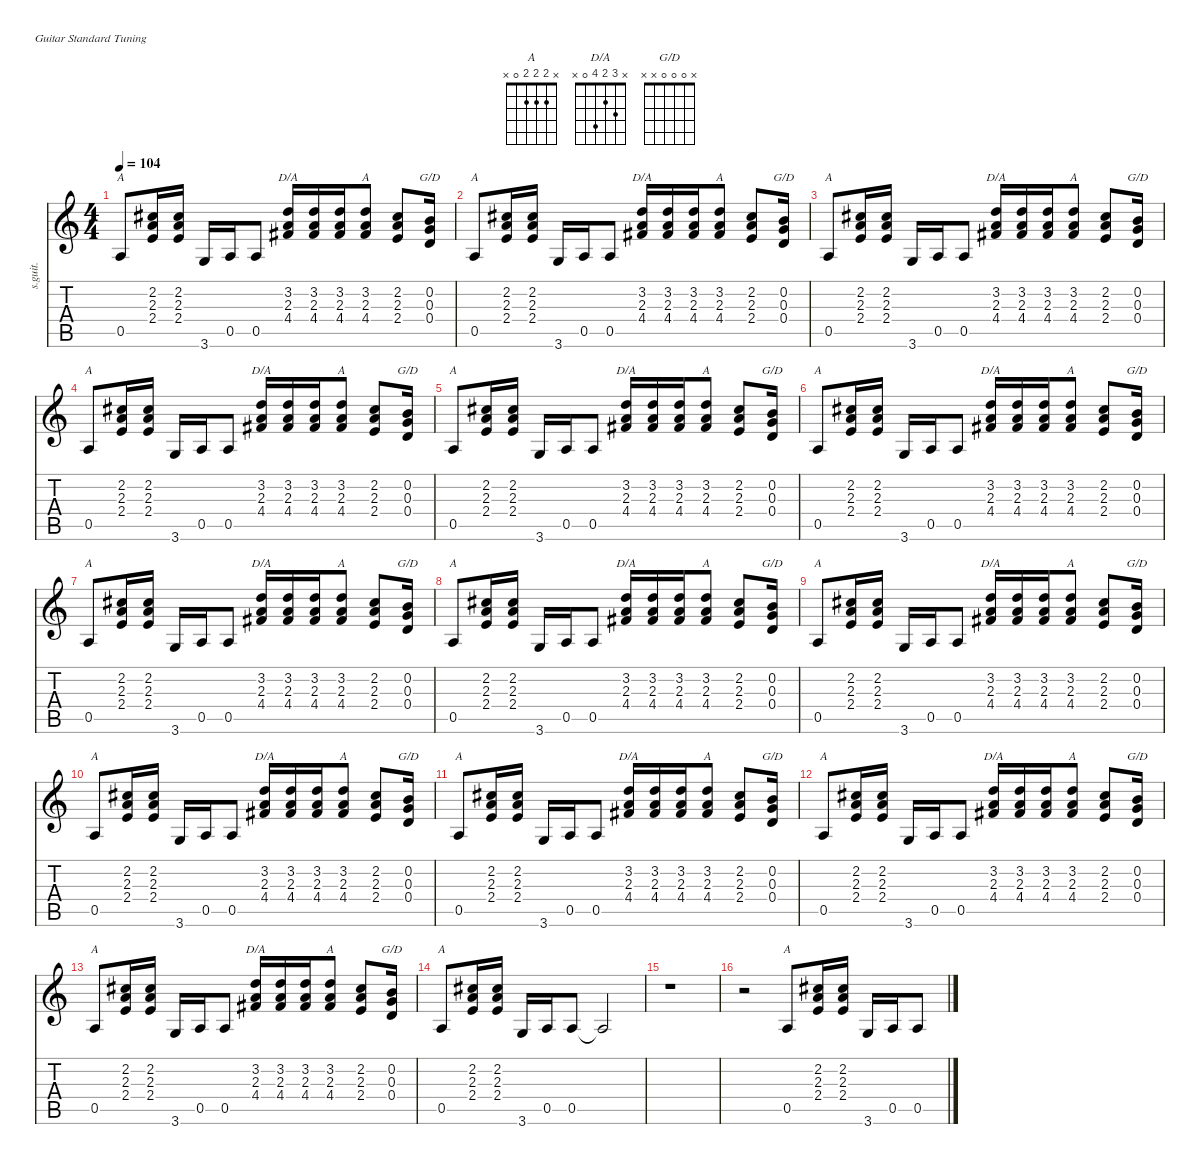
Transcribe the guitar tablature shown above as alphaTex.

\defaultSystemsLayout 4
\hideDynamics
\bracketExtendMode nobrackets
\otherSystemsTrackNameOrientation horizontal
\track ("Steel Guitar" "s.guit.") {instrument acousticguitarsteel}
\staff {score tabs}
\tuning (E4 B3 G3 D3 A2 E2)
\chord ("A" x 2 2 2 0 x)
\chord ("D/A" x 3 2 4 0 x)
\chord ("G/D" x 0 0 0 x x)
\ts (4 4)
\tempo 104
\clef g2
\ks c
0.5.8{ch "A" dy f instrument acousticguitarsteel beam Up} (2.2{acc #} 2.3 2.4).16{beam Up} (2.2{acc #} 2.3 2.4).16{beam Up} 3.6.16{beam Up} 0.5.16{beam Up} 0.5.8{beam Up} (3.2 2.3 4.4{acc #}).16{ch "D/A" beam Up} (3.2 2.3 4.4{acc #}).16{beam Up} (3.2 2.3 4.4{acc #}).16{beam Up} (3.2 2.3 4.4{acc #}).8{ch "A" beam Up} (2.2{acc #} 2.3 2.4).8{beam Up} (0.2 0.3 0.4).16{ch "G/D" beam Up} |
0.5.8{ch "A" beam Up} (2.2{acc #} 2.3 2.4).16{beam Up} (2.2{acc #} 2.3 2.4).16{beam Up} 3.6.16{beam Up} 0.5.16{beam Up} 0.5.8{beam Up} (3.2 2.3 4.4{acc #}).16{ch "D/A" beam Up} (3.2 2.3 4.4{acc #}).16{beam Up} (3.2 2.3 4.4{acc #}).16{beam Up} (3.2 2.3 4.4{acc #}).8{ch "A" beam Up} (2.2{acc #} 2.3 2.4).8{beam Up} (0.2 0.3 0.4).16{ch "G/D" beam Up} |
0.5.8{ch "A" beam Up} (2.2{acc #} 2.3 2.4).16{beam Up} (2.2{acc #} 2.3 2.4).16{beam Up} 3.6.16{beam Up} 0.5.16{beam Up} 0.5.8{beam Up} (3.2 2.3 4.4{acc #}).16{ch "D/A" beam Up} (3.2 2.3 4.4{acc #}).16{beam Up} (3.2 2.3 4.4{acc #}).16{beam Up} (3.2 2.3 4.4{acc #}).8{ch "A" beam Up} (2.2{acc #} 2.3 2.4).8{beam Up} (0.2 0.3 0.4).16{ch "G/D" beam Up} |
0.5.8{ch "A" beam Up} (2.2{acc #} 2.3 2.4).16{beam Up} (2.2{acc #} 2.3 2.4).16{beam Up} 3.6.16{beam Up} 0.5.16{beam Up} 0.5.8{beam Up} (3.2 2.3 4.4{acc #}).16{ch "D/A" beam Up} (3.2 2.3 4.4{acc #}).16{beam Up} (3.2 2.3 4.4{acc #}).16{beam Up} (3.2 2.3 4.4{acc #}).8{ch "A" beam Up} (2.2{acc #} 2.3 2.4).8{beam Up} (0.2 0.3 0.4).16{ch "G/D" beam Up} |
0.5.8{ch "A" beam Up} (2.2{acc #} 2.3 2.4).16{beam Up} (2.2{acc #} 2.3 2.4).16{beam Up} 3.6.16{beam Up} 0.5.16{beam Up} 0.5.8{beam Up} (3.2 2.3 4.4{acc #}).16{ch "D/A" beam Up} (3.2 2.3 4.4{acc #}).16{beam Up} (3.2 2.3 4.4{acc #}).16{beam Up} (3.2 2.3 4.4{acc #}).8{ch "A" beam Up} (2.2{acc #} 2.3 2.4).8{beam Up} (0.2 0.3 0.4).16{ch "G/D" beam Up} |
0.5.8{ch "A" beam Up} (2.2{acc #} 2.3 2.4).16{beam Up} (2.2{acc #} 2.3 2.4).16{beam Up} 3.6.16{beam Up} 0.5.16{beam Up} 0.5.8{beam Up} (3.2 2.3 4.4{acc #}).16{ch "D/A" beam Up} (3.2 2.3 4.4{acc #}).16{beam Up} (3.2 2.3 4.4{acc #}).16{beam Up} (3.2 2.3 4.4{acc #}).8{ch "A" beam Up} (2.2{acc #} 2.3 2.4).8{beam Up} (0.2 0.3 0.4).16{ch "G/D" beam Up} |
0.5.8{ch "A" beam Up} (2.2{acc #} 2.3 2.4).16{beam Up} (2.2{acc #} 2.3 2.4).16{beam Up} 3.6.16{beam Up} 0.5.16{beam Up} 0.5.8{beam Up} (3.2 2.3 4.4{acc #}).16{ch "D/A" beam Up} (3.2 2.3 4.4{acc #}).16{beam Up} (3.2 2.3 4.4{acc #}).16{beam Up} (3.2 2.3 4.4{acc #}).8{ch "A" beam Up} (2.2{acc #} 2.3 2.4).8{beam Up} (0.2 0.3 0.4).16{ch "G/D" beam Up} |
0.5.8{ch "A" beam Up} (2.2{acc #} 2.3 2.4).16{beam Up} (2.2{acc #} 2.3 2.4).16{beam Up} 3.6.16{beam Up} 0.5.16{beam Up} 0.5.8{beam Up} (3.2 2.3 4.4{acc #}).16{ch "D/A" beam Up} (3.2 2.3 4.4{acc #}).16{beam Up} (3.2 2.3 4.4{acc #}).16{beam Up} (3.2 2.3 4.4{acc #}).8{ch "A" beam Up} (2.2{acc #} 2.3 2.4).8{beam Up} (0.2 0.3 0.4).16{ch "G/D" beam Up} |
0.5.8{ch "A" beam Up} (2.2{acc #} 2.3 2.4).16{beam Up} (2.2{acc #} 2.3 2.4).16{beam Up} 3.6.16{beam Up} 0.5.16{beam Up} 0.5.8{beam Up} (3.2 2.3 4.4{acc #}).16{ch "D/A" beam Up} (3.2 2.3 4.4{acc #}).16{beam Up} (3.2 2.3 4.4{acc #}).16{beam Up} (3.2 2.3 4.4{acc #}).8{ch "A" beam Up} (2.2{acc #} 2.3 2.4).8{beam Up} (0.2 0.3 0.4).16{ch "G/D" beam Up} |
0.5.8{ch "A" beam Up} (2.2{acc #} 2.3 2.4).16{beam Up} (2.2{acc #} 2.3 2.4).16{beam Up} 3.6.16{beam Up} 0.5.16{beam Up} 0.5.8{beam Up} (3.2 2.3 4.4{acc #}).16{ch "D/A" beam Up} (3.2 2.3 4.4{acc #}).16{beam Up} (3.2 2.3 4.4{acc #}).16{beam Up} (3.2 2.3 4.4{acc #}).8{ch "A" beam Up} (2.2{acc #} 2.3 2.4).8{beam Up} (0.2 0.3 0.4).16{ch "G/D" beam Up} |
0.5.8{ch "A" beam Up} (2.2{acc #} 2.3 2.4).16{beam Up} (2.2{acc #} 2.3 2.4).16{beam Up} 3.6.16{beam Up} 0.5.16{beam Up} 0.5.8{beam Up} (3.2 2.3 4.4{acc #}).16{ch "D/A" beam Up} (3.2 2.3 4.4{acc #}).16{beam Up} (3.2 2.3 4.4{acc #}).16{beam Up} (3.2 2.3 4.4{acc #}).8{ch "A" beam Up} (2.2{acc #} 2.3 2.4).8{beam Up} (0.2 0.3 0.4).16{ch "G/D" beam Up} |
0.5.8{ch "A" beam Up} (2.2{acc #} 2.3 2.4).16{beam Up} (2.2{acc #} 2.3 2.4).16{beam Up} 3.6.16{beam Up} 0.5.16{beam Up} 0.5.8{beam Up} (3.2 2.3 4.4{acc #}).16{ch "D/A" beam Up} (3.2 2.3 4.4{acc #}).16{beam Up} (3.2 2.3 4.4{acc #}).16{beam Up} (3.2 2.3 4.4{acc #}).8{ch "A" beam Up} (2.2{acc #} 2.3 2.4).8{beam Up} (0.2 0.3 0.4).16{ch "G/D" beam Up} |
0.5.8{ch "A" beam Up} (2.2{acc #} 2.3 2.4).16{beam Up} (2.2{acc #} 2.3 2.4).16{beam Up} 3.6.16{beam Up} 0.5.16{beam Up} 0.5.8{beam Up} (3.2 2.3 4.4{acc #}).16{ch "D/A" beam Up} (3.2 2.3 4.4{acc #}).16{beam Up} (3.2 2.3 4.4{acc #}).16{beam Up} (3.2 2.3 4.4{acc #}).8{ch "A" beam Up} (2.2{acc #} 2.3 2.4).8{beam Up} (0.2 0.3 0.4).16{ch "G/D" beam Up} |
0.5.8{ch "A" beam Up} (2.2{acc #} 2.3 2.4).16{beam Up} (2.2{acc #} 2.3 2.4).16{beam Up} 3.6.16{beam Up} 0.5.16{beam Up} 0.5.8{beam Up} 0.5{t}.2{beam Up} |
r.1{beam Down} |
r.2{beam Down} 0.5.8{ch "A" beam Up} (2.2{acc #} 2.3 2.4).16{beam Up} (2.2{acc #} 2.3 2.4).16{beam Up} 3.6.16{beam Up} 0.5.16{beam Up} 0.5.8{beam Up}
